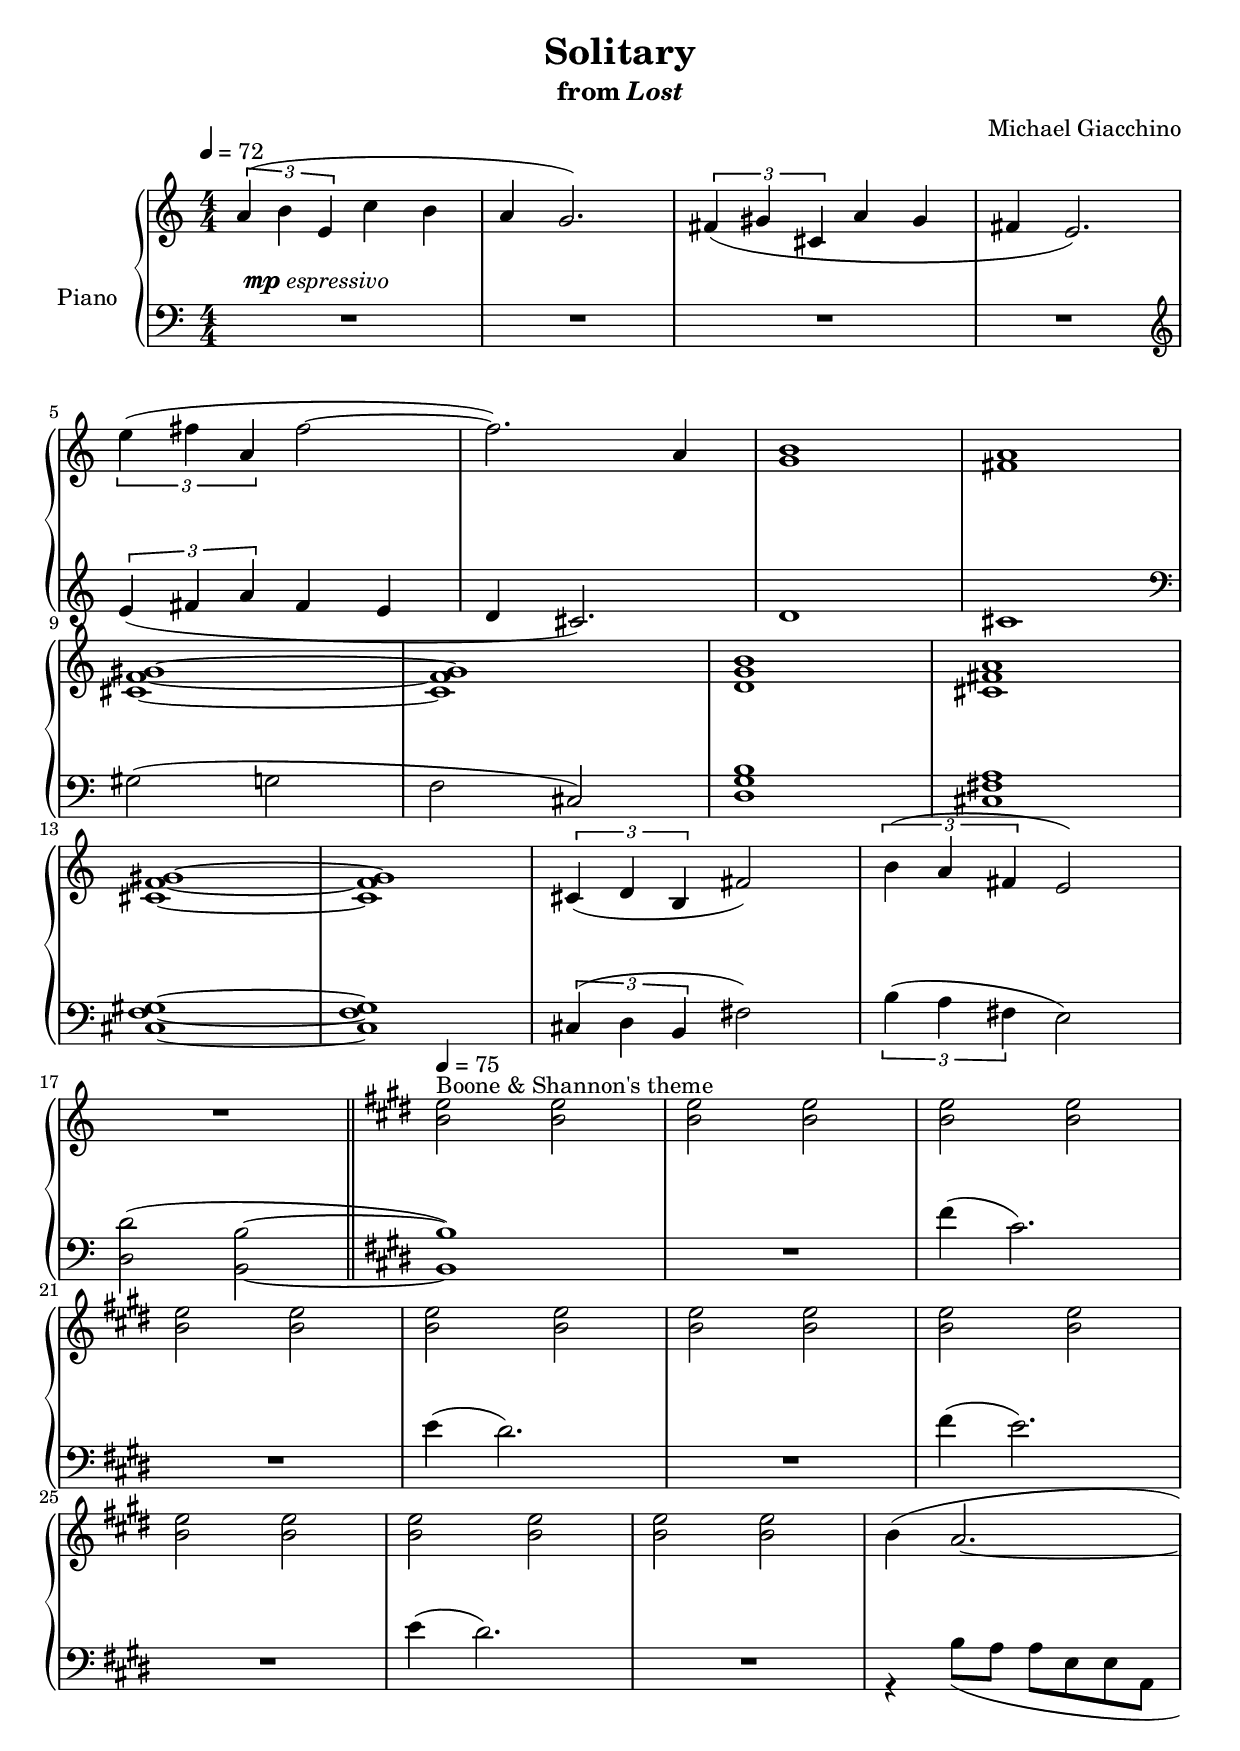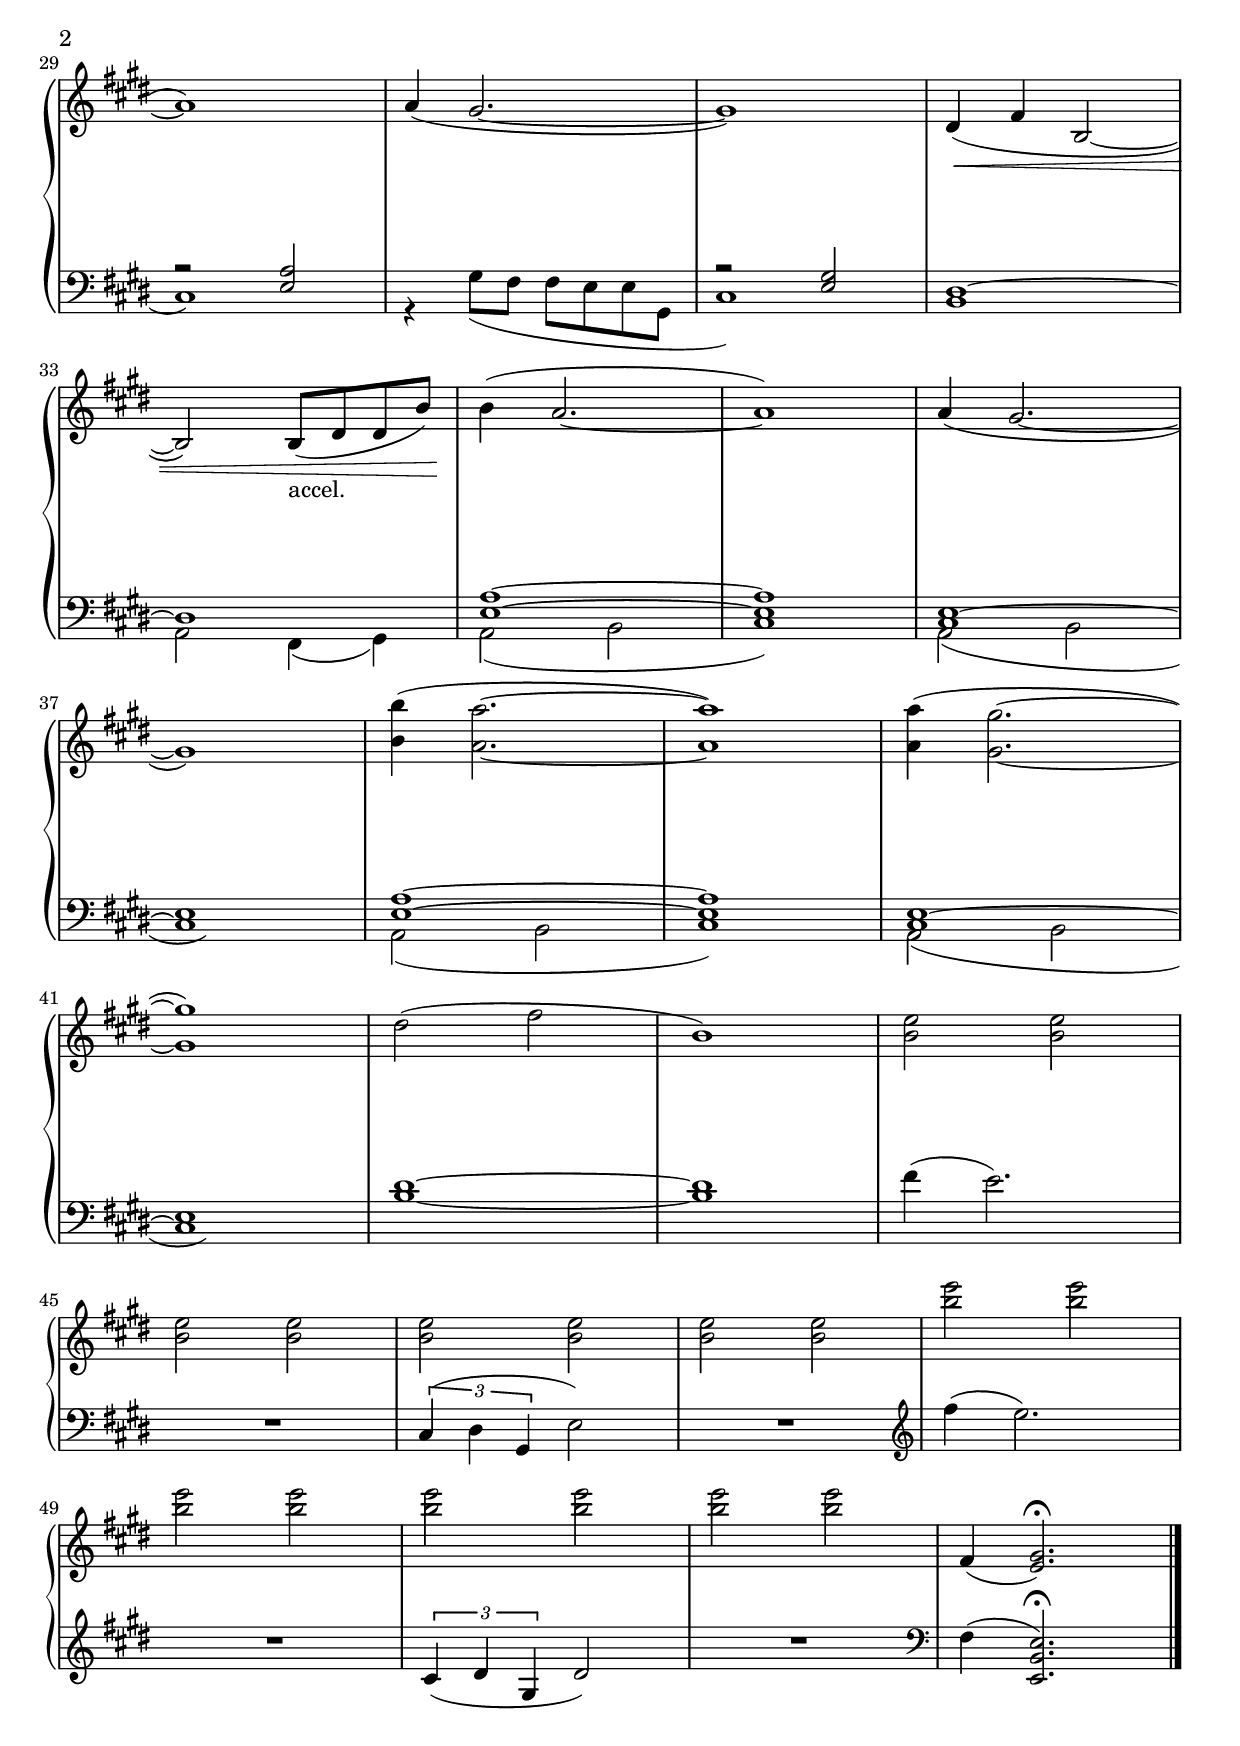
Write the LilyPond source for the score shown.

\version "2.12.2"

\header {
  title = "Solitary"
  subtitle = \markup { "from" \italic "Lost" }
  composer = "Michael Giacchino"
}

global = {
  \tempo 4 = 72
  \key c \major
  \time 4/4
  \numericTimeSignature
  s1*17
  \bar "||"
  \tempo 4 = 75
  \key e \major
  s1*35
  \bar "|."
}

upper = \relative c'' {
  \clef treble
  \times 2/3 { a4( b e, } c' b
  a g2.)
  \times 2/3 { fis4( gis cis, } a' gis
  fis e2.)
  \break

  \times 2/3 { e'4( fis a, } fis'2~
  fis2.) a,4
  <g b>1
  <fis a>
  \break

  <cis f gis>~
  <cis f gis>
  <d g b>
  <cis fis a>
  \break

  <cis f gis>~
  <cis f gis>
  \times 2/3 { cis4( d b } fis'2)
  \times 2/3 { b4( a fis } e2)
  \break

  R1
  <b' e>2^"Boone & Shannon's theme" <b e>
  <b e> <b e>
  <b e> <b e>
  \break

  <b e> <b e>
  <b e> <b e>
  <b e> <b e>
  <b e> <b e>
  \break

  <b e> <b e>
  <b e> <b e>
  <b e> <b e>
  b4( a2.~
  \break

  a1)
  a4( gis2.~
  gis1)
  dis4( fis b,2~
  \break

  b2) b8( dis dis b')
  b4( a2.~
  a1)
  a4( gis2.~
  \break

  gis1)
  <b b'>4( <a a'>2.~
  <a a'>1)
  <a a'>4( <gis gis'>2.~
  \break

  <gis gis'>1)
  dis'2( fis
  b,1)
  <b e>2 <b e>
  \break

  <b e> <b e>
  <b e> <b e>
  <b e> <b e>
  <b' e> <b e>
  \break

  <b e> <b e>
  <b e> <b e>
  <b e> <b e>
  fis,4( <e gis>2.\fermata)
}

lower = \relative c {
  \clef bass
  R1*4
  \clef treble

  \times 2/3 { e'4( fis a } fis e
  d cis2.)
  d1
  cis1
  \clef bass

  gis2( g
  f cis)
  <d g b>1
  <cis fis a>

  <cis f gis>~
  <cis f gis>
  \times 2/3 { cis4( d b } fis'2)
  \times 2/3 { b4( a fis } e2)

  <d d'>2( <b b'>~
  <b b'>1)
  R1
  fis''4( cis2.)

  R1
  e4( dis2.)
  R1
  fis4( e2.)

  R1
  e4( dis2.)
  R1

  <<
    {
      s1

      r2 <e, a>
      s1
      r2 <e gis>
      dis1~

      dis
      <e a>~
      <e a>
      <cis~ e>

      <cis e>
      <e a>~
      <e a>
      <cis~ e>

      <cis e>
    }
  \\
    {
      r4 b'8( a a e e a,

      cis1)
      r4 gis'8( fis fis e e gis,
      cis1)
      b

      a2 fis4( gis)
      a2( b
      cis1)
      a2( b

      % TODO: figure out how to merge this note with the one
      % in the other voice
      \hideNotes cis1) \unHideNotes
      a2( b
      cis1)
      a2( b

      % TODO: same as above
      \hideNotes cis1) \unHideNotes
    }
  >>
  <b' dis>~
  <b dis>
  fis'4( e2.)

  R1
  \times 2/3 { cis,4( dis gis, } e'2)
  R1
  \clef treble
  fis''4( e2.)

  R1
  \times 2/3 { cis,4( dis gis, } dis'2)
  R1
  \clef bass
  fis,4( <e, b' e>2.\fermata)
}

dynamics = {
  s32 s32*30-\markup { \dynamic "mp" "espressivo" } s32
  s1*4
  s2 s32*14\< s32\! s32
  s32 s32*30\mf s32
  s32 s32*93\> s32\! s32
  s32 s32*30\p s32
  s1*6
  s32 s32*30\p s32
  s1
  s32 s32*30\p s32
  s1*5
  s2 s32*39\< s32\! s32*8
  s32 s32*30\mp s32
  s1*3
  <<
    {
      s32 s32*31\<
      s32*30 s32\! s32
    }
  \\
    {
      s1
      s2 s2_"accel."
    }
  >>
  s32 s32*30\f s32
  s1*3
  s32 s32*30\mp s32
  s1
  s32 s32*61\> s32\! s32
  s32 s32*30\p s32
}

pedal = {
}

\score {
  \new PianoStaff = "PianoStaff_pf" <<
    \set PianoStaff.instrumentName = #"Piano"
    \new Staff = "Staff_pfUpper" << \global \upper >>
    \new Dynamics = "Dynamics_pf" \dynamics
    \new Staff = "Staff_pfLower" << \global \lower >>
    \new Dynamics = "pedal" \pedal
  >>

  \layout {
    % define Dynamics context
    \context {
      \type "Engraver_group"
      \name Dynamics
      \alias Voice
      \consists "Output_property_engraver"
      \consists "Piano_pedal_engraver"
      \consists "Script_engraver"
      \consists "New_dynamic_engraver"
      \consists "Dynamic_align_engraver"
      \consists "Text_engraver"
      \consists "Skip_event_swallow_translator"
      \consists "Axis_group_engraver"

      \override DynamicLineSpanner #'Y-offset = #0
      \override TextScript #'font-shape = #'italic
      \override VerticalAxisGroup #'minimum-Y-extent = #'(-1 . 1)
    }
    % modify PianoStaff context to accept Dynamics context
    \context {
      \PianoStaff
      \accepts Dynamics
    }
  }
}

\score {
  \unfoldRepeats {
    \new PianoStaff = "PianoStaff_pf" <<
      \new Staff = "Staff_pfUpper" << \global \upper \dynamics \pedal >>
      \new Staff = "Staff_pfLower" << \global \lower \dynamics \pedal >>
    >>
  }
  \midi {
    % the following is a workaround to prevent multiple voices from being
    % lumped into the same channel, which would inhibit overlapping notes
    \context {
      \Staff \remove "Staff_performer"
    }
    \context {
      \Voice \consists "Staff_performer"
    }
  }
}

